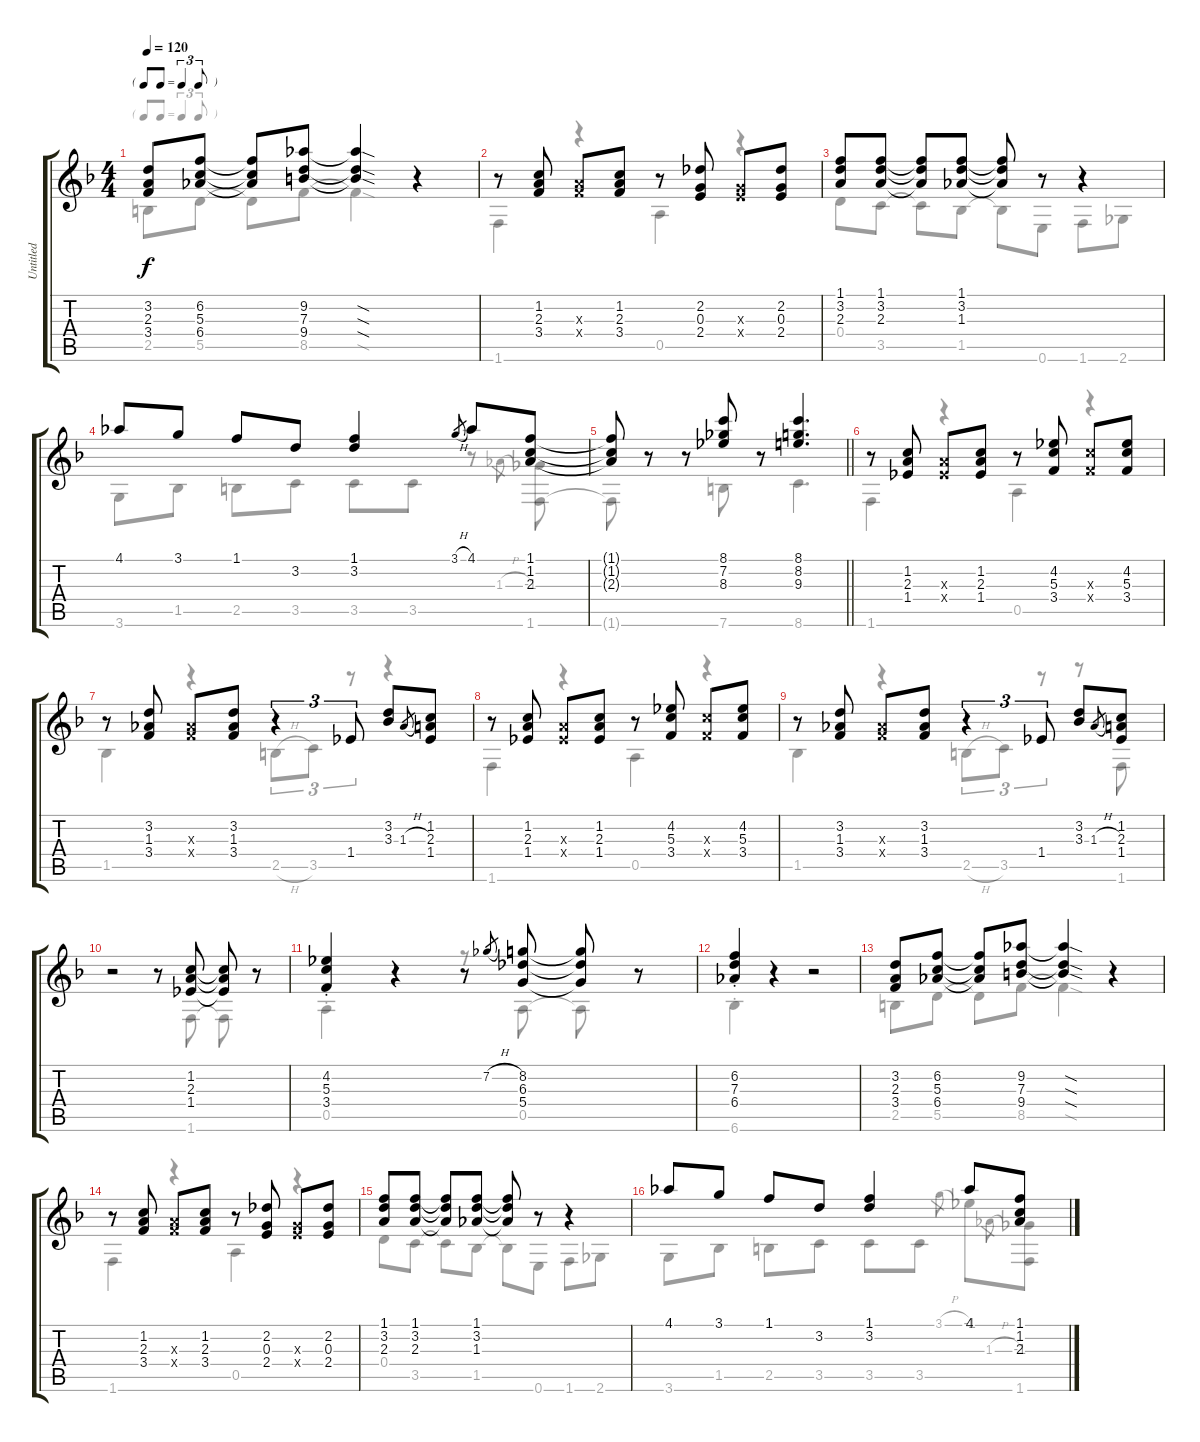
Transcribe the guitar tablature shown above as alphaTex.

\track ("Untitled" "Untitled") {instrument acousticguitarnylon}
\staff {score tabs}
\tuning (E4 B3 G3 D3 A2 E2) {hide}
\voice
\ts (4 4)
\tf triplet8th
\tempo 120
\clef g2
\ks f
(3.2 2.3 3.4).8{dy f} (6.2 5.3 6.4).8 (6.2{t} 5.3{t} 6.4{t}).8 (9.2 7.3 9.4).8 (9.2{sod t} 7.3{sod t} 9.4{sod t}).4 r.4 |
r.8 (1.2 2.3 3.4).8 (2.3{x} 3.4{x}).8 (1.2 2.3 3.4).8 r.8 (2.2 0.3 2.4).8 (0.3{x} 2.4{x}).8 (2.2 0.3 2.4).8 |
(1.1 3.2 2.3).8 (1.1 3.2 2.3).8 (1.1{t} 3.2{t} 2.3{t}).8 (1.1 3.2 1.3).8 (1.1{t} 3.2{t} 1.3{t}).8 r.8 r.4 |
4.1.8 3.1.8 1.1.8 3.2.8 (1.1 3.2).4 3.1{h}.8{gr} 4.1.8 (1.1 1.2 2.3).8 |
\barLineRight lightlight
(1.1{t} 1.2{t} 2.3{t}).8 r.8 r.8 (8.1 7.2 8.3).8 r.8 (8.1 8.2 9.3).4{d} |
r.8 (1.2 2.3 1.4).8 (2.3{x} 1.4{x}).8 (1.2 2.3 1.4).8 r.8 (4.2 5.3 3.4).8 (5.3{x} 3.4{x}).8 (4.2 5.3 3.4).8 |
r.8 (3.2 1.3 3.4).8 (1.3{x} 3.4{x}).8 (3.2 1.3 3.4).8 r.4{tu (3 2)} 1.4.8{tu (3 2)} (3.2 3.3).8 1.3{h}.8{gr} (1.2 2.3 1.4).8 |
r.8 (1.2 2.3 1.4).8 (2.3{x} 1.4{x}).8 (1.2 2.3 1.4).8 r.8 (4.2 5.3 3.4).8 (5.3{x} 3.4{x}).8 (4.2 5.3 3.4).8 |
r.8 (3.2 1.3 3.4).8 (1.3{x} 3.4{x}).8 (3.2 1.3 3.4).8 r.4{tu (3 2)} 1.4.8{tu (3 2)} (3.2 3.3).8 1.3{h}.8{gr} (1.2 2.3 1.4).8 |
r.2 r.8 (1.2 2.3 1.4).8 (1.2{t} 2.3{t} 1.4{t}).8 r.8 |
(4.2{st} 5.3{st} 3.4{st}).4 r.4 r.8 7.2{h}.8{gr} (8.2 6.3 5.4).8 (8.2{t} 6.3{t} 5.4{t}).8 r.8 |
(6.2{st} 7.3{st} 6.4{st}).4 r.4 r.2 |
(3.2 2.3 3.4).8 (6.2 5.3 6.4).8 (6.2{t} 5.3{t} 6.4{t}).8 (9.2 7.3 9.4).8 (9.2{sod t} 7.3{sod t} 9.4{sod t}).4 r.4 |
r.8 (1.2 2.3 3.4).8 (2.3{x} 3.4{x}).8 (1.2 2.3 3.4).8 r.8 (2.2 0.3 2.4).8 (0.3{x} 2.4{x}).8 (2.2 0.3 2.4).8 |
(1.1 3.2 2.3).8 (1.1 3.2 2.3).8 (1.1{t} 3.2{t} 2.3{t}).8 (1.1 3.2 1.3).8 (1.1{t} 3.2{t} 1.3{t}).8 r.8 r.4 |
4.1.8 3.1.8 1.1.8 3.2.8 (1.1 3.2).4 4.1.8 (1.1 1.2 2.3).8
\voice
\clef g2
\ottava regular
\simile none
\ks f
2.5.8{dy f} 5.5.8 5.5{t}.8 8.5.8 8.5{sod t}.4 r.4 |
1.6.4 r.4 0.5.4 r.4 |
0.4.8 3.5.8 3.5{t}.8 1.5.8 1.5{t}.8 0.6.8 1.6.8 2.6.8 |
3.6.8 1.5.8 2.5.8 3.5.8 3.5.8 3.5.8 r.8 1.3{h}.8{gr} (-1.3 1.6).8 |
\barLineRight lightlight
1.6{t}.8 r.8 r.8 7.6.8 r.8 8.6.4{d} |
1.6.4 r.4 0.5.4 r.4 |
1.5.4 r.4 2.5{h}.8{tu (3 2)} 3.5.8{tu (3 2)} r.8{tu (3 2)} r.4 |
1.6.4 r.4 0.5.4 r.4 |
1.5.4 r.4 2.5{h}.8{tu (3 2)} 3.5.8{tu (3 2)} r.8{tu (3 2)} r.8 1.6.8 |
r.2 r.8 1.6.8 1.6{t}.8 r.8 |
0.5{st}.4 r.4 r.8 0.5.8 0.5{t}.8 r.8 |
6.6{st}.4 r.4 r.2 |
2.5.8 5.5.8 5.5{t}.8 8.5.8 8.5{sod t}.4 r.4 |
1.6.4 r.4 0.5.4 r.4 |
0.4.8 3.5.8 3.5{t}.8 1.5.8 1.5{t}.8 0.6.8 1.6.8 2.6.8 |
3.6.8 1.5.8 2.5.8 3.5.8 3.5.8 3.5.8 3.1{h}.8{gr} -1.1.8 1.3{h}.8{gr} (-1.3 1.6).8
